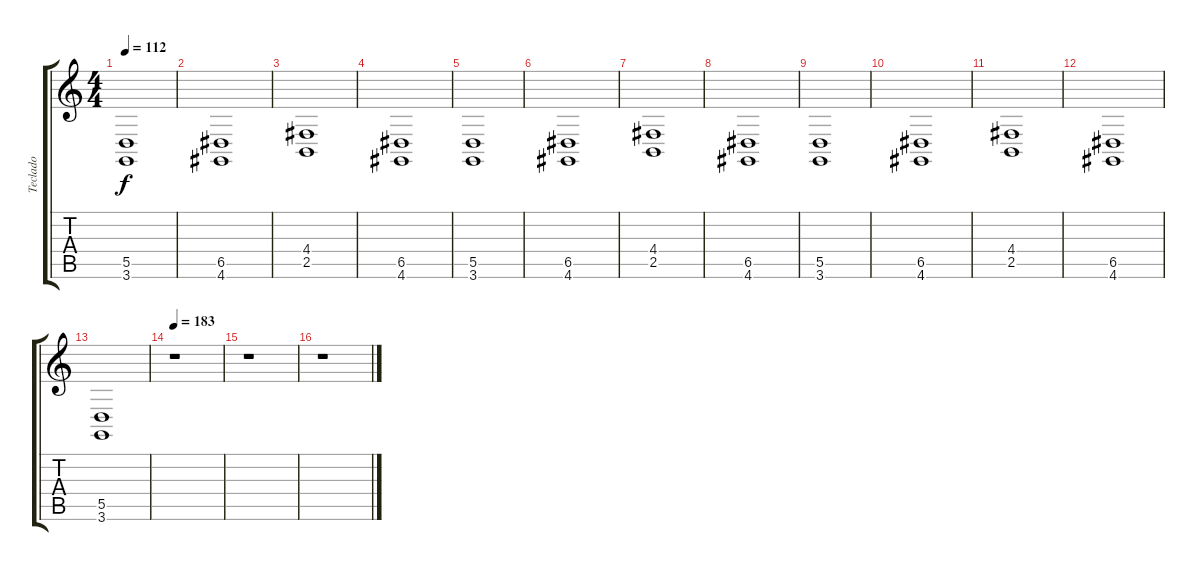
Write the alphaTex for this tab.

\track ("Teclado" "Teclado") {instrument stringensemble2}
\staff {score tabs}
\tuning (E4 B3 G3 D3 A2 E2) {hide}
\ts (4 4)
\tempo 112
\clef g2
\ks c
(5.5 3.6).1{dy f} |
(6.5 4.6).1 |
(4.4 2.5).1 |
(6.5 4.6).1 |
(5.5 3.6).1 |
(6.5 4.6).1 |
(4.4 2.5).1 |
(6.5 4.6).1 |
(5.5 3.6).1 |
(6.5 4.6).1 |
(4.4 2.5).1 |
(6.5 4.6).1 |
(5.5 3.6).1 |
\tempo 183
r.1 |
r.1 |
r.1
